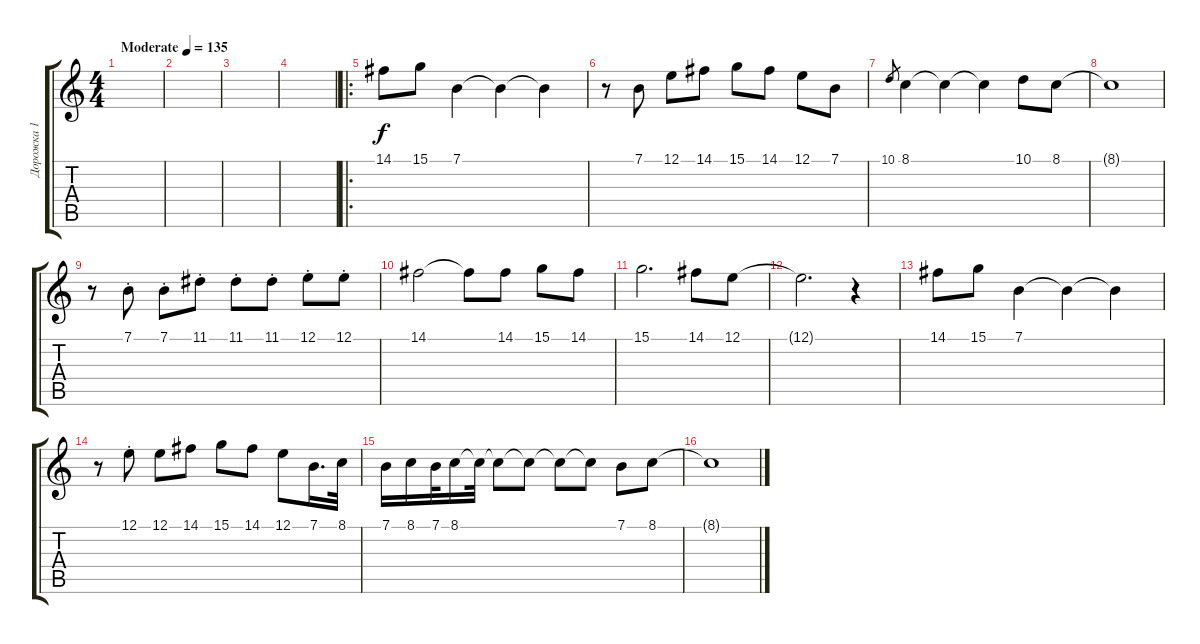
\track ("Дорожка 1" "Дорожка 1") {instrument acousticgrandpiano}
\staff {score tabs}
\tuning (E4 B3 G3 D3 A2 E2) {hide}
\ts (4 4)
\tempo (135 "Moderate")
\clef g2
\ks c
|
|
|
|
\ro
14.1.8 15.1.8 7.1.4 7.1{t}.4 7.1{t}.4 |
r.8 7.1.8 12.1.8 14.1.8 15.1.8 14.1.8 12.1.8 7.1.8 |
10.1.8{gr} 8.1.4 8.1{t}.4 8.1{t}.4 10.1.8 8.1.8 |
8.1{t}.1 |
r.8 7.1{st}.8 7.1{st}.8 11.1{st}.8 11.1{st}.8 11.1{st}.8 12.1{st}.8 12.1{st}.8 |
14.1.2 14.1{t}.8 14.1.8 15.1.8 14.1.8 |
15.1.2{d} 14.1.8 12.1.8 |
12.1{t}.2{d} r.4 |
14.1.8 15.1.8 7.1.4 7.1{t}.4 7.1{t}.4 |
r.8 12.1{st}.8 12.1.8 14.1.8 15.1.8 14.1.8 12.1.8 7.1.16{d} 8.1.32 |
7.1.16 8.1.16 7.1.32 8.1.16 8.1{t}.32 8.1{t}.8 8.1{t}.8 8.1{t}.8 8.1{t}.8 7.1.8 8.1.8 |
8.1{t}.1
